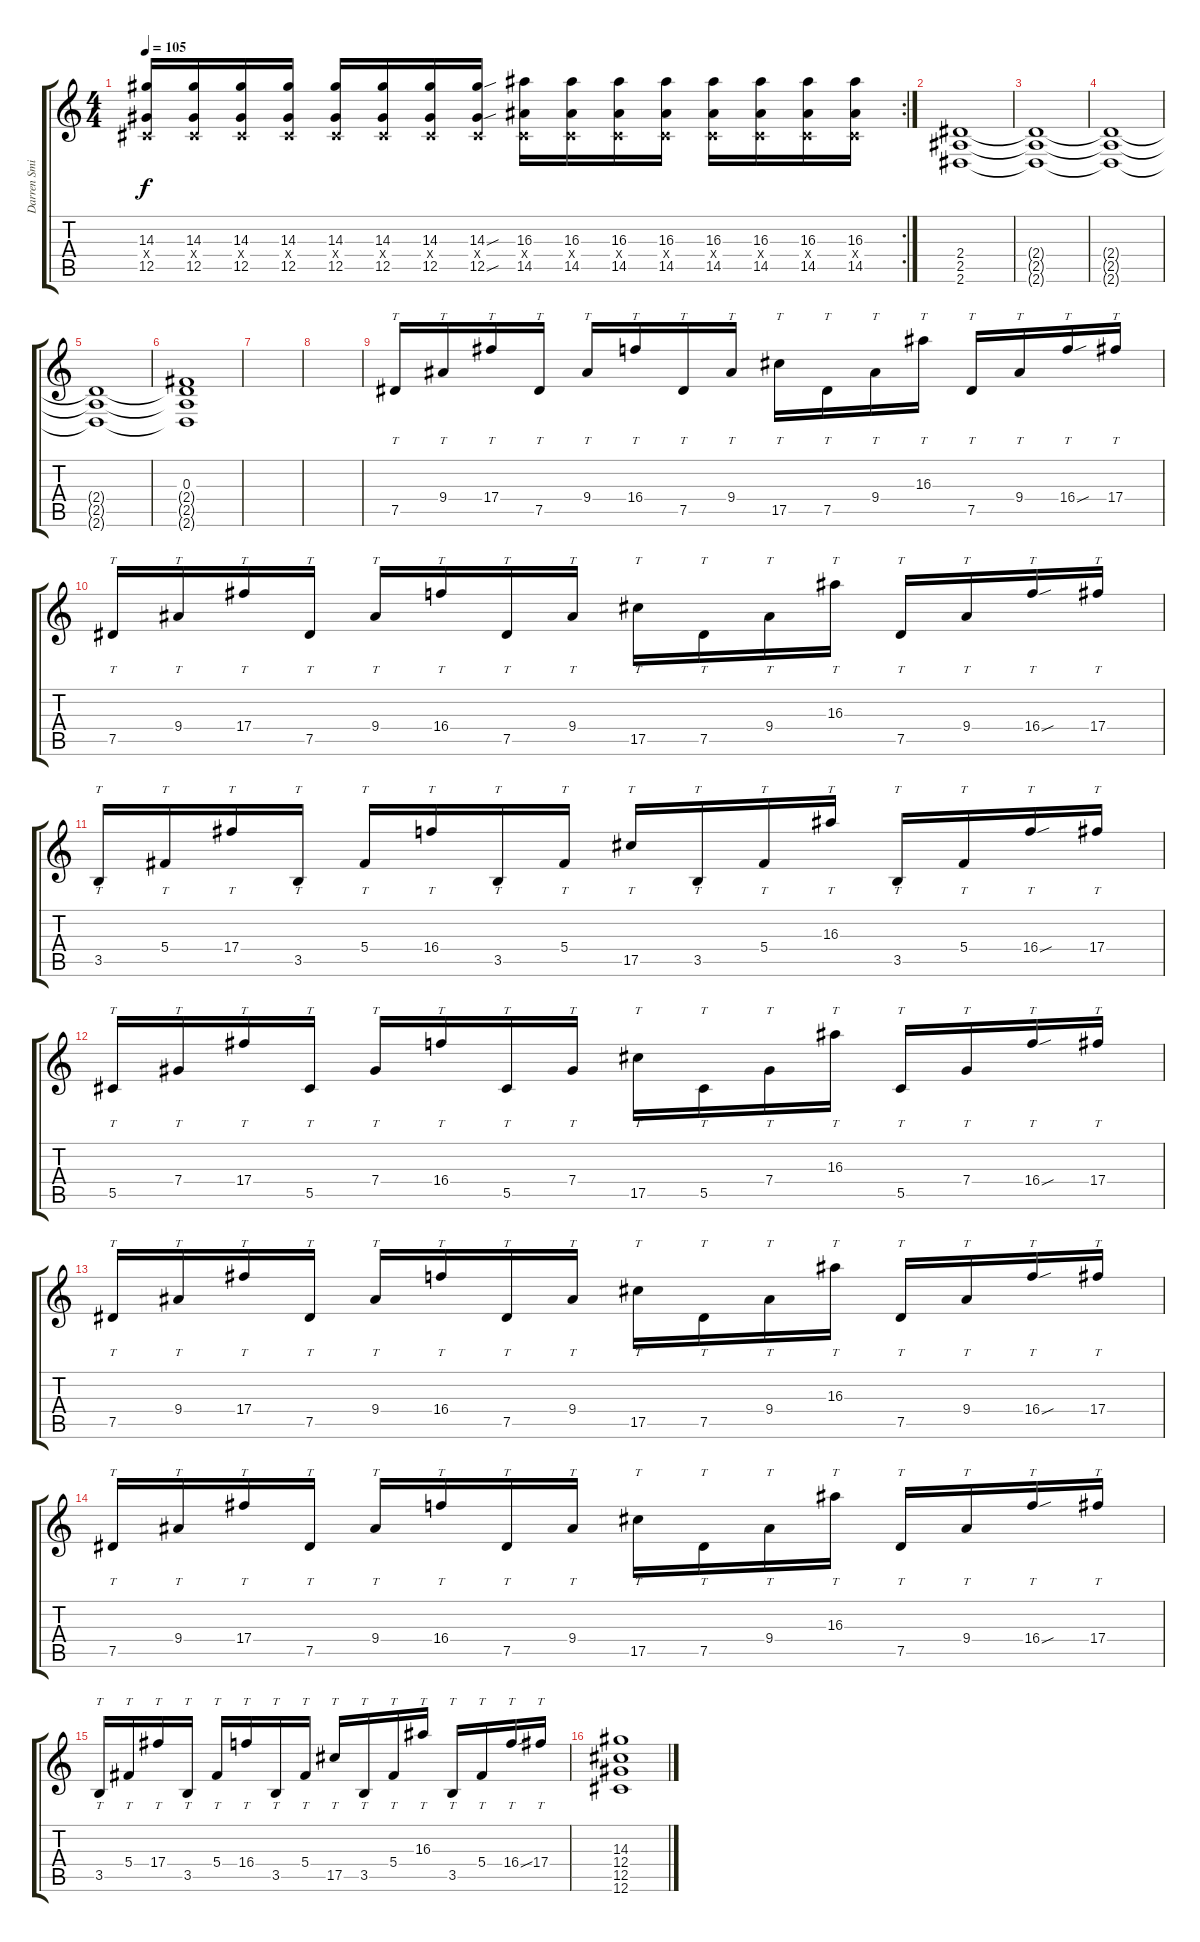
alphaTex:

\track ("Darren Smith" "Darren Smi") {instrument overdrivenguitar}
\staff {score tabs}
\tuning (Eb4 Bb3 Gb3 Db3 Ab2 Db2) {hide}
\rc 2
\ts (4 4)
\tempo 105
\clef g2
\ks c
(14.3 0.4{x} 12.5).16{dy f} (14.3 0.4{x} 12.5).16 (14.3 0.4{x} 12.5).16 (14.3 0.4{x} 12.5).16 (14.3 0.4{x} 12.5).16 (14.3 0.4{x} 12.5).16 (14.3 0.4{x} 12.5).16 (14.3{sou} 0.4{x} 12.5{sou}).16 (16.3 0.4{x} 14.5).16 (16.3 0.4{x} 14.5).16 (16.3 0.4{x} 14.5).16 (16.3 0.4{x} 14.5).16 (16.3 0.4{x} 14.5).16 (16.3 0.4{x} 14.5).16 (16.3 0.4{x} 14.5).16 (16.3 0.4{x} 14.5).16 |
(2.4 2.5 2.6).1 |
(2.4{t} 2.5{t} 2.6{t}).1 |
(2.4{t} 2.5{t} 2.6{t}).1 |
(2.4{t} 2.5{t} 2.6{t}).1 |
(0.3 2.4{t} 2.5{t} 2.6{t}).1 |
|
|
7.5.16{tt} 9.4.16{tt} 17.4.16{tt} 7.5.16{tt} 9.4.16{tt} 16.4.16{tt} 7.5.16{tt} 9.4.16{tt} 17.5.16{tt} 7.5.16{tt} 9.4.16{tt} 16.3.16{tt} 7.5.16{tt} 9.4.16{tt} 16.4{sou}.16{tt} 17.4.16{tt} |
7.5.16{tt} 9.4.16{tt} 17.4.16{tt} 7.5.16{tt} 9.4.16{tt} 16.4.16{tt} 7.5.16{tt} 9.4.16{tt} 17.5.16{tt} 7.5.16{tt} 9.4.16{tt} 16.3.16{tt} 7.5.16{tt} 9.4.16{tt} 16.4{sou}.16{tt} 17.4.16{tt} |
3.5.16{tt} 5.4.16{tt} 17.4.16{tt} 3.5.16{tt} 5.4.16{tt} 16.4.16{tt} 3.5.16{tt} 5.4.16{tt} 17.5.16{tt} 3.5.16{tt} 5.4.16{tt} 16.3.16{tt} 3.5.16{tt} 5.4.16{tt} 16.4{sou}.16{tt} 17.4.16{tt} |
5.5.16{tt} 7.4.16{tt} 17.4.16{tt} 5.5.16{tt} 7.4.16{tt} 16.4.16{tt} 5.5.16{tt} 7.4.16{tt} 17.5.16{tt} 5.5.16{tt} 7.4.16{tt} 16.3.16{tt} 5.5.16{tt} 7.4.16{tt} 16.4{sou}.16{tt} 17.4.16{tt} |
7.5.16{tt} 9.4.16{tt} 17.4.16{tt} 7.5.16{tt} 9.4.16{tt} 16.4.16{tt} 7.5.16{tt} 9.4.16{tt} 17.5.16{tt} 7.5.16{tt} 9.4.16{tt} 16.3.16{tt} 7.5.16{tt} 9.4.16{tt} 16.4{sou}.16{tt} 17.4.16{tt} |
7.5.16{tt} 9.4.16{tt} 17.4.16{tt} 7.5.16{tt} 9.4.16{tt} 16.4.16{tt} 7.5.16{tt} 9.4.16{tt} 17.5.16{tt} 7.5.16{tt} 9.4.16{tt} 16.3.16{tt} 7.5.16{tt} 9.4.16{tt} 16.4{sou}.16{tt} 17.4.16{tt} |
3.5.16{tt} 5.4.16{tt} 17.4.16{tt} 3.5.16{tt} 5.4.16{tt} 16.4.16{tt} 3.5.16{tt} 5.4.16{tt} 17.5.16{tt} 3.5.16{tt} 5.4.16{tt} 16.3.16{tt} 3.5.16{tt} 5.4.16{tt} 16.4{sou}.16{tt} 17.4.16{tt} |
(14.3 12.4 12.5 12.6).1
